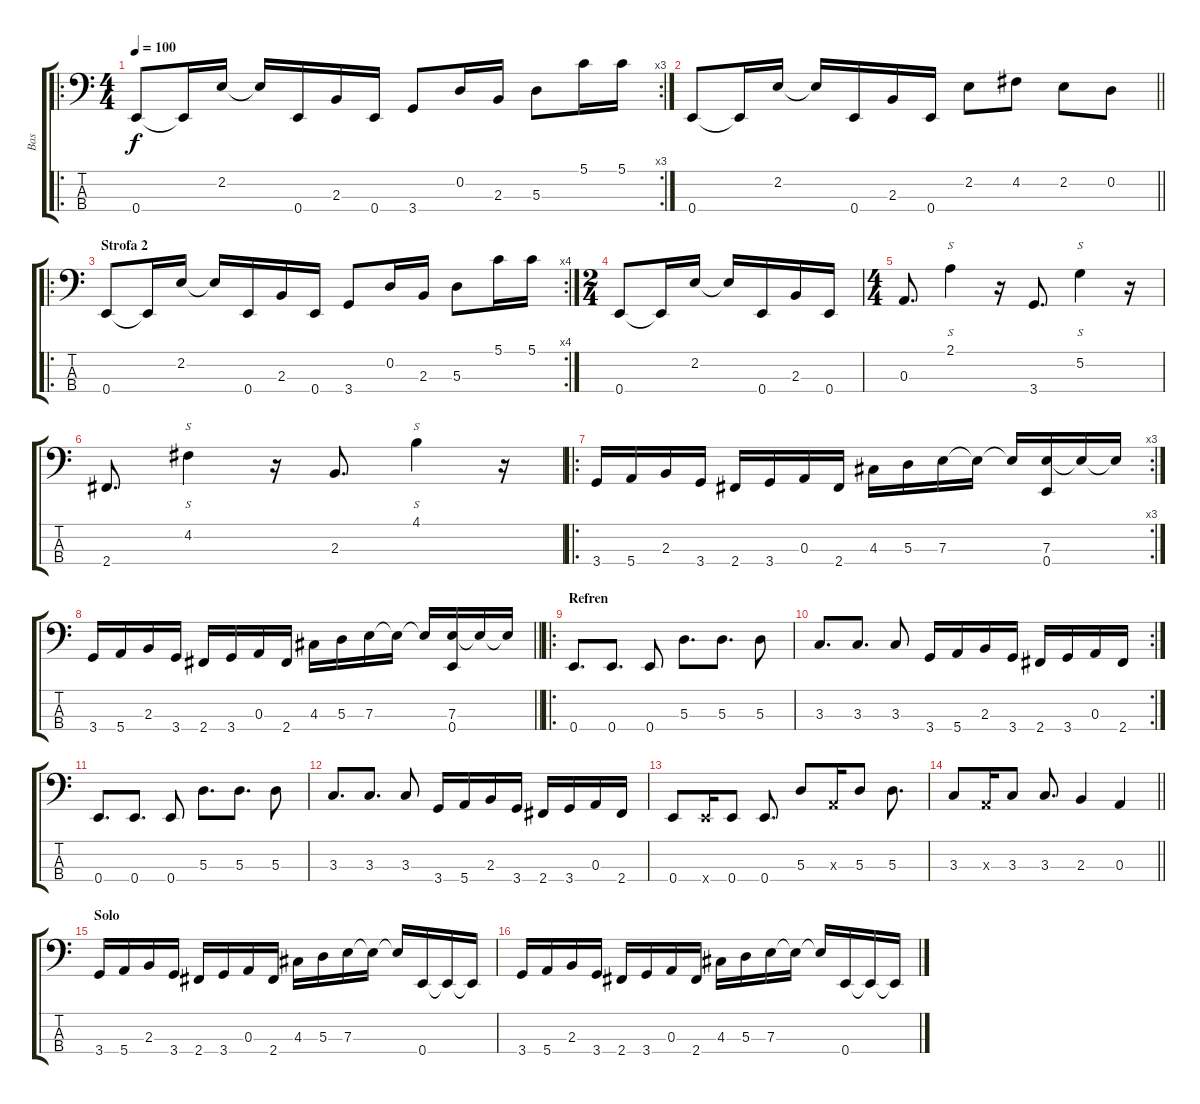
\track ("Bas" "Bas") {instrument electricbasspick}
\staff {score tabs}
\tuning (G2 D2 A1 E1) {hide}
\ro
\rc 3
\ts (4 4)
\tempo 100
\clef f4
\ks c
0.4.8{dy f} 0.4{t}.16 2.2.16 2.2{t}.16 0.4.16 2.3.16 0.4.16 3.4.8 0.2.16 2.3.16 5.3.8 5.1.16 5.1.16 |
\barLineRight lightlight
0.4.8 0.4{t}.16 2.2.16 2.2{t}.16 0.4.16 2.3.16 0.4.16 2.2.8 4.2.8 2.2.8 0.2.8 |
\ro
\rc 4
\section ("" "Strofa 2")
0.4.8 0.4{t}.16 2.2.16 2.2{t}.16 0.4.16 2.3.16 0.4.16 3.4.8 0.2.16 2.3.16 5.3.8 5.1.16 5.1.16 |
\ts (2 4)
0.4.8 0.4{t}.16 2.2.16 2.2{t}.16 0.4.16 2.3.16 0.4.16 |
\ts (4 4)
0.3.8{d} 2.1.4{s} r.16 3.4.8{d} 5.2.4{s} r.16 |
2.4.8{d} 4.2.4{s} r.16 2.3.8{d} 4.1.4{s} r.16 |
\ro
\rc 3
3.4.16 5.4.16 2.3.16 3.4.16 2.4.16 3.4.16 0.3.16 2.4.16 4.3.16 5.3.16 7.3.16 7.3{t}.16 7.3{t}.16 (7.3 0.4).16 7.3{t}.16 7.3{t}.16 |
\barLineRight lightlight
3.4.16 5.4.16 2.3.16 3.4.16 2.4.16 3.4.16 0.3.16 2.4.16 4.3.16 5.3.16 7.3.16 7.3{t}.16 7.3{t}.16 (7.3 0.4).16 7.3{t}.16 7.3{t}.16 |
\ro
\section ("" "Refren")
0.4.8{d} 0.4.8{d} 0.4.8 5.3.8{d} 5.3.8{d} 5.3.8 |
\rc 2
3.3.8{d} 3.3.8{d} 3.3.8 3.4.16 5.4.16 2.3.16 3.4.16 2.4.16 3.4.16 0.3.16 2.4.16 |
0.4.8{d} 0.4.8{d} 0.4.8 5.3.8{d} 5.3.8{d} 5.3.8 |
3.3.8{d} 3.3.8{d} 3.3.8 3.4.16 5.4.16 2.3.16 3.4.16 2.4.16 3.4.16 0.3.16 2.4.16 |
0.4.8 0.4{x}.16 0.4.8 0.4.8{d} 5.3.8 0.3{x}.16 5.3.8 5.3.8{d} |
\barLineRight lightlight
3.3.8 0.3{x}.16 3.3.8 3.3.8{d} 2.3.4 0.3.4 |
\section ("" "Solo")
3.4.16{volume 14} 5.4.16 2.3.16 3.4.16 2.4.16 3.4.16 0.3.16 2.4.16 4.3.16 5.3.16 7.3.16 7.3{t}.16 7.3{t}.16 0.4.16 0.4{t}.16 0.4{t}.16 |
3.4.16 5.4.16 2.3.16 3.4.16 2.4.16 3.4.16 0.3.16 2.4.16 4.3.16 5.3.16 7.3.16 7.3{t}.16 7.3{t}.16 0.4.16 0.4{t}.16 0.4{t}.16
